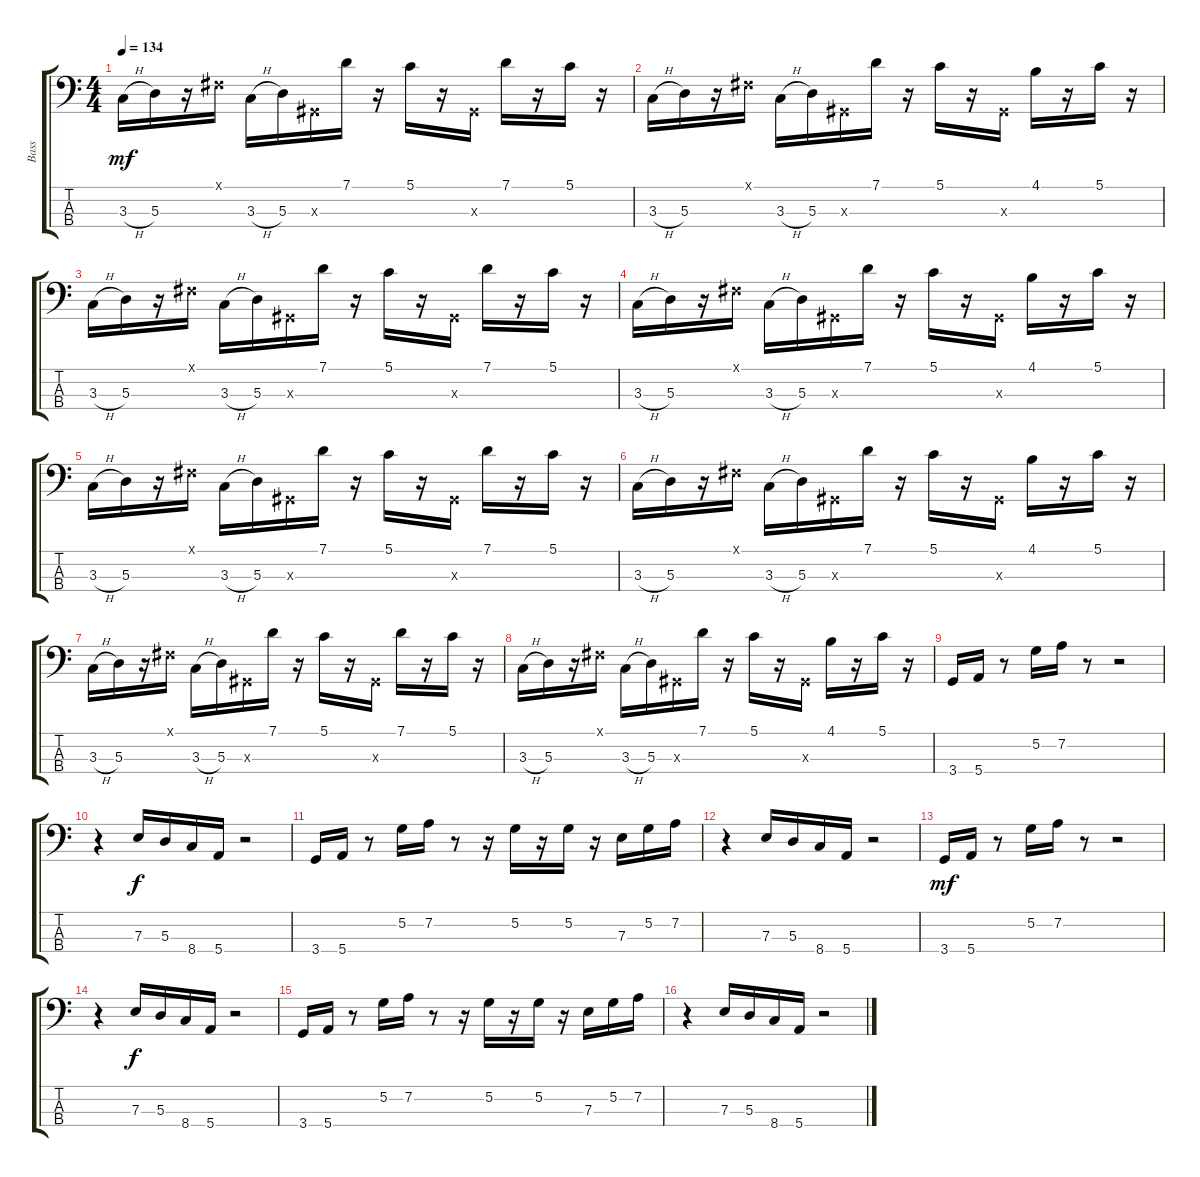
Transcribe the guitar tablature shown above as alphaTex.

\track ("Bass" "Bass") {instrument slapbass1}
\staff {score tabs}
\tuning (G2 D2 A1 E1) {hide}
\ts (4 4)
\tempo 134
\clef f4
\ks c
3.3{h}.16{dy mf} 5.3.16 r.16 -1.1{x}.16 3.3{h}.16 5.3.16 -1.3{x}.16 7.1.16 r.16 5.1.16 r.16 -1.3{x}.16 7.1.16 r.16 5.1.16 r.16 |
3.3{h}.16 5.3.16 r.16 -1.1{x}.16 3.3{h}.16 5.3.16 -1.3{x}.16 7.1.16 r.16 5.1.16 r.16 -1.3{x}.16 4.1.16 r.16 5.1.16 r.16 |
3.3{h}.16 5.3.16 r.16 -1.1{x}.16 3.3{h}.16 5.3.16 -1.3{x}.16 7.1.16 r.16 5.1.16 r.16 -1.3{x}.16 7.1.16 r.16 5.1.16 r.16 |
3.3{h}.16 5.3.16 r.16 -1.1{x}.16 3.3{h}.16 5.3.16 -1.3{x}.16 7.1.16 r.16 5.1.16 r.16 -1.3{x}.16 4.1.16 r.16 5.1.16 r.16 |
3.3{h}.16 5.3.16 r.16 -1.1{x}.16 3.3{h}.16 5.3.16 -1.3{x}.16 7.1.16 r.16 5.1.16 r.16 -1.3{x}.16 7.1.16 r.16 5.1.16 r.16 |
3.3{h}.16 5.3.16 r.16 -1.1{x}.16 3.3{h}.16 5.3.16 -1.3{x}.16 7.1.16 r.16 5.1.16 r.16 -1.3{x}.16 4.1.16 r.16 5.1.16 r.16 |
3.3{h}.16 5.3.16 r.16 -1.1{x}.16 3.3{h}.16 5.3.16 -1.3{x}.16 7.1.16 r.16 5.1.16 r.16 -1.3{x}.16 7.1.16 r.16 5.1.16 r.16 |
3.3{h}.16 5.3.16 r.16 -1.1{x}.16 3.3{h}.16 5.3.16 -1.3{x}.16 7.1.16 r.16 5.1.16 r.16 -1.3{x}.16 4.1.16 r.16 5.1.16 r.16 |
3.4.16{instrument electricbassfinger} 5.4.16 r.8 5.2.16 7.2.16 r.8 r.2 |
r.4 7.3.16{dy f} 5.3.16 8.4.16 5.4.16 r.2 |
3.4.16 5.4.16 r.8 5.2.16 7.2.16 r.8 r.16 5.2.16 r.16 5.2.16 r.16 7.3.16 5.2.16 7.2.16 |
r.4 7.3.16 5.3.16 8.4.16 5.4.16 r.2 |
3.4.16{dy mf} 5.4.16 r.8 5.2.16 7.2.16 r.8 r.2 |
r.4 7.3.16{dy f} 5.3.16 8.4.16 5.4.16 r.2 |
3.4.16 5.4.16 r.8 5.2.16 7.2.16 r.8 r.16 5.2.16 r.16 5.2.16 r.16 7.3.16 5.2.16 7.2.16 |
r.4 7.3.16 5.3.16 8.4.16 5.4.16 r.2
